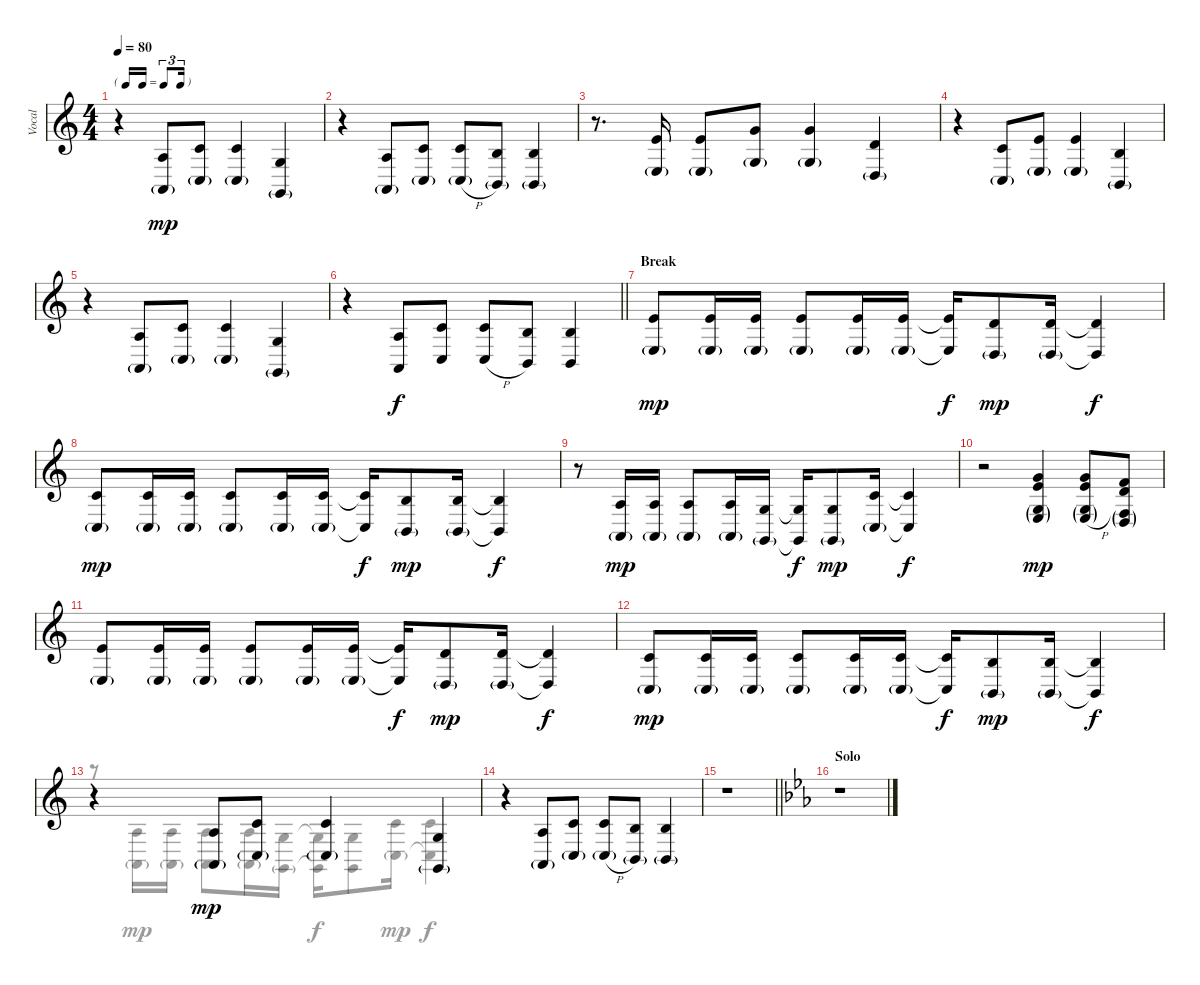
\track ("Vocal" "Vocal") {instrument clarinet}
\staff {score}
\tuning (E4 B3 G3 D3 A2 E2) {hide}
\voice
\ts (4 4)
\tf triplet16th
\tempo 80
\clef g2
\ks c
r.4{dy mp} (2.3 0.5{g}).8 (1.2 3.5{g}).8 (1.2 3.5{g}).4 (0.3 3.6{g}).4 |
r.4 (2.3 0.5{g}).8 (1.2 3.5{g}).8 (1.2{h} 3.5{h g}).8 (0.2 2.5{g}).8 (0.2 2.5{g}).4 |
r.8{d} (0.1 2.4{g}).16 (0.1 2.4{g}).8 (3.1 0.3{g}).8 (3.1 0.3{g}).4 (3.2 0.4{g}).4 |
r.4 (1.2 3.5{g}).8 (0.1 2.4{g}).8 (0.1 2.4{g}).4 (0.2 2.5{g}).4 |
r.4 (2.3 0.5{g}).8 (1.2 3.5{g}).8 (1.2 3.5{g}).4 (0.3 3.6{g}).4 |
\barLineRight lightlight
r.4 (2.3 0.5).8{dy f} (1.2 3.5).8 (1.2{h} 3.5{h}).8 (0.2 2.5).8 (0.2 2.5).4 |
\section ("" "Break")
(0.1 2.4{g}).8{dy mp} (0.1 2.4{g}).16 (0.1 2.4{g}).16 (0.1 2.4{g}).8 (0.1 2.4{g}).16 (0.1 2.4{g}).16 (0.1{t} 2.4{t}).16{dy f} (3.2 0.4{g}).8{dy mp} (3.2 0.4{g}).16 (3.2{t} 0.4{t}).4{dy f} |
(1.2 3.5{g}).8{dy mp} (1.2 3.5{g}).16 (1.2 3.5{g}).16 (1.2 3.5{g}).8 (1.2 3.5{g}).16 (1.2 3.5{g}).16 (1.2{t} 3.5{t}).16{dy f} (0.2 2.5{g}).8{dy mp} (0.2 2.5{g}).16 (0.2{t} 2.5{t}).4{dy f} |
r.8 (2.3 0.5{g}).16{dy mp} (2.3 0.5{g}).16 (2.3 0.5{g}).8 (2.3 0.5{g}).16 (0.3 3.6{g}).16 (0.3{t} 3.6{t}).16{dy f} (0.3 3.6{g}).8{dy mp} (1.2 3.5{g}).16 (1.2{t} 3.5{t}).4{dy f} |
r.2 (3.1 5.2 0.3{g} 2.4{g}).4{dy mp} (3.1{h} 5.2{h} 0.3{g} 2.4{h g}).8 (1.1 3.2 3.4{g} 5.5{g}).8 |
(0.1 2.4{g}).8 (0.1 2.4{g}).16 (0.1 2.4{g}).16 (0.1 2.4{g}).8 (0.1 2.4{g}).16 (0.1 2.4{g}).16 (0.1{t} 2.4{t}).16{dy f} (3.2 0.4{g}).8{dy mp} (3.2 0.4{g}).16 (3.2{t} 0.4{t}).4{dy f} |
(1.2 3.5{g}).8{dy mp} (1.2 3.5{g}).16 (1.2 3.5{g}).16 (1.2 3.5{g}).8 (1.2 3.5{g}).16 (1.2 3.5{g}).16 (1.2{t} 3.5{t}).16{dy f} (0.2 2.5{g}).8{dy mp} (0.2 2.5{g}).16 (0.2{t} 2.5{t}).4{dy f} |
r.4 (2.3 0.5{g}).8{dy mp} (1.2 3.5{g}).8 (1.2 3.5{g}).4 (0.3 3.6{g}).4 |
r.4 (2.3 0.5{g}).8 (1.2 3.5{g}).8 (1.2{h} 3.5{h g}).8 (0.2 2.5{g}).8 (0.2 2.5{g}).4 |
\barLineRight lightlight
r.1 |
\section ("" "Solo")
\ks cminor
r.1
\voice
\clef g2
\ottava regular
\simile none
\ks c
|
|
|
|
|
\barLineRight lightlight
|
|
|
|
|
|
|
r.8 (2.3 0.5{g}).16 (2.3 0.5{g}).16 (2.3 0.5{g}).8 (2.3 0.5{g}).16 (0.3 3.6{g}).16 (0.3{t} 3.6{t}).16{dy f} (0.3 3.6).8 (1.2 3.5{g}).16{dy mp} (1.2 3.5{t}).4{dy f} |
|
\barLineRight lightlight
|
\ks cminor
